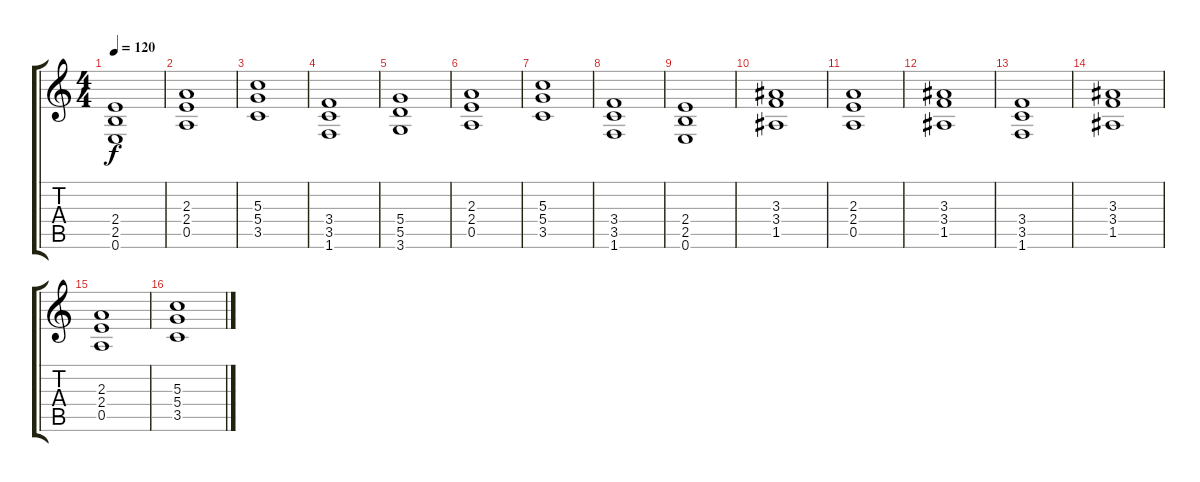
\track "" {instrument overdrivenguitar}
\staff {score tabs}
\tuning (E4 B3 G3 D3 A2 E2) {hide}
\ts (4 4)
\tempo 120
\clef g2
\ks c
(2.4 2.5 0.6).1{dy f} |
(2.3 2.4 0.5).1 |
(5.3 5.4 3.5).1 |
(3.4 3.5 1.6).1 |
(5.4 5.5 3.6).1 |
(2.3 2.4 0.5).1 |
(5.3 5.4 3.5).1 |
(3.4 3.5 1.6).1 |
(2.4 2.5 0.6).1 |
(3.3 3.4 1.5).1 |
(2.3 2.4 0.5).1 |
(3.3 3.4 1.5).1 |
(3.4 3.5 1.6).1 |
(3.3 3.4 1.5).1 |
(2.3 2.4 0.5).1 |
(5.3 5.4 3.5).1
